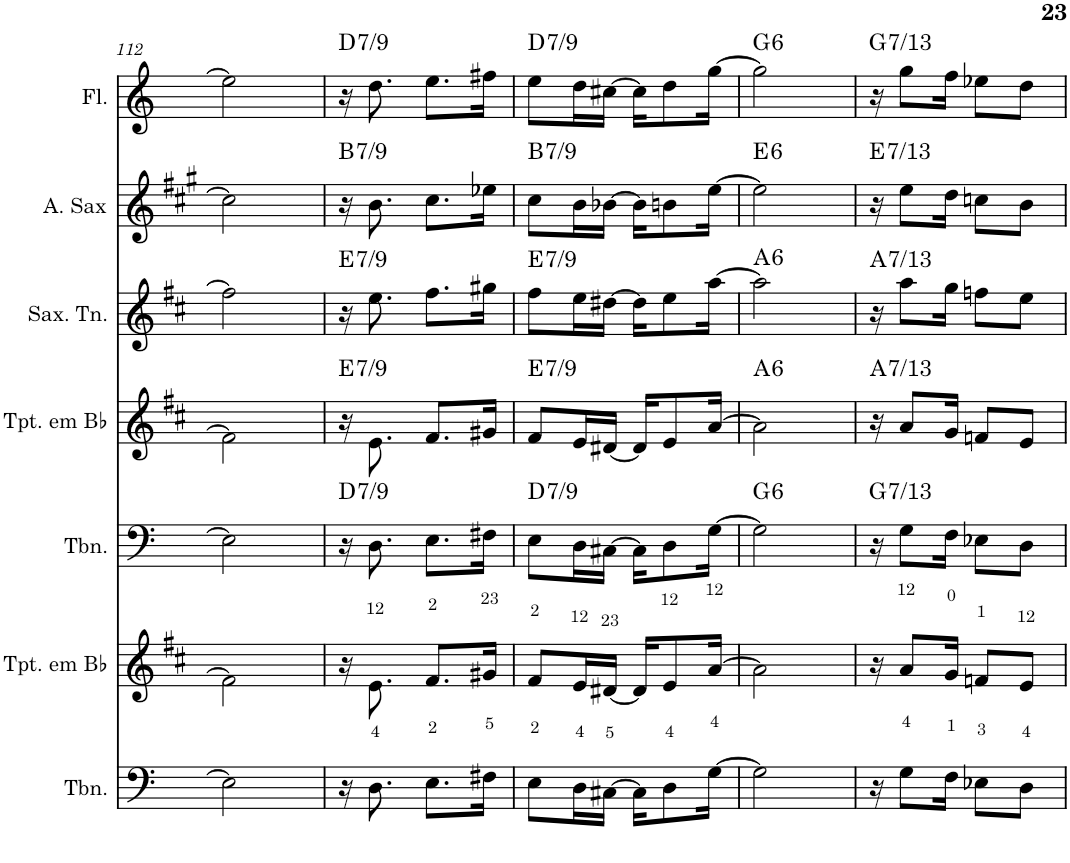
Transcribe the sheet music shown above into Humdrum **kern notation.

**kern	**kern	**kern	**harte	**kern	**harte	**kern	**harte	**kern	**harte	**kern	**harte
*part7	*part6	*part5	*part5	*part4	*part4	*part3	*part3	*part2	*part2	*part1	*part1
*staff7	*staff6	*staff5	*	*staff4	*	*staff3	*	*staff2	*	*staff1	*
*I"Trombone	*I"Trompete em Bb	*I"Trombone	*	*I"Trompete em Bb	*	*I"Saxofone Tenor	*	*I"Saxofone Alto	*	*I"Flauta Transversal	*
*I'Tbn.	*I'Tpt. em Bb	*I'Tbn.	*	*I'Tpt. em Bb	*	*I'Sax. Tn.	*	*	*	*I'Fl.	*
!!LO:PB:g=z
*clefF4	*clefG2	*clefF4	*	*clefG2	*	*clefG2	*	*clefG2	*	*clefG2	*
*	*Trd1c2	*	*	*Trd1c2	*	*Trd8c14	*	*Trd5c9	*	*	*
*k[]	*k[f#c#]	*k[]	*	*k[f#c#]	*	*k[f#c#]	*	*k[f#c#g#]	*	*k[]	*
*M4/4	*M4/4	*M4/4	*	*M4/4	*	*M4/4	*	*M4/4	*	*M4/4	*
=112	=112	=112	=112	=112	=112	=112	=112	=112	=112	=112	=112
2E\]	2f#\]	2E\]	.	2f#\]	.	2ff#\]	.	2cc#\]	.	2ee\]	.
=113	=113	=113	=113	=113	=113	=113	=113	=113	=113	=113	=113
!	!	!	!LO:H:kt=7/9	!	!LO:H:kt=7/9	!	!LO:H:kt=7/9	!	!LO:H:kt=7/9	!	!LO:H:kt=7/9
16r	16r	16r	D:maj	16r	E:maj	16r	E:maj	16r	B:maj	16r	D:maj
8.D\	8.e\	8.D\	.	8.e\	.	8.ee\	.	8.b\	.	8.dd\	.
8.E\L	8.f#/L	8.E\L	.	8.f#/L	.	8.ff#\L	.	8.cc#\L	.	8.ee\L	.
16F#X\Jk	16g#X/Jk	16F#X\Jk	.	16g#X/Jk	.	16gg#X\Jk	.	16ee-X\Jk	.	16ff#X\Jk	.
=114	=114	=114	=114	=114	=114	=114	=114	=114	=114	=114	=114
!	!	!	!LO:H:kt=7/9	!	!LO:H:kt=7/9	!	!LO:H:kt=7/9	!	!LO:H:kt=7/9	!	!LO:H:kt=7/9
8E\L	8f#/L	8E\L	D:maj	8f#/L	E:maj	8ff#\L	E:maj	8cc#\L	B:maj	8ee\L	D:maj
16D\L	16e/L	16D\L	.	16e/L	.	16ee\L	.	16b\L	.	16dd\L	.
[16C#X\JJ	[16d#X/JJ	[16C#X\JJ	.	[16d#X/JJ	.	[16dd#X\JJ	.	[16b-X\JJ	.	[16cc#X\JJ	.
16C#\KL]	16d#/KL]	16C#\KL]	.	16d#/KL]	.	16dd#\KL]	.	16b-\KL]	.	16cc#\KL]	.
8D\	8e/	8D\	.	8e/	.	8ee\	.	8bn\	.	8dd\	.
[16G\Jk	[16a/Jk	[16G\Jk	.	[16a/Jk	.	[16aa\Jk	.	[16ee\Jk	.	[16gg\Jk	.
=115	=115	=115	=115	=115	=115	=115	=115	=115	=115	=115	=115
!	!	!	!LO:H:kt=6	!	!LO:H:kt=6	!	!LO:H:kt=6	!	!LO:H:kt=6	!	!LO:H:kt=6
2G\]	2a\]	2G\]	G:maj6	2a\]	A:maj6	2aa\]	A:maj6	2ee\]	E:maj6	2gg\]	G:maj6
=116	=116	=116	=116	=116	=116	=116	=116	=116	=116	=116	=116
!	!	!	!LO:H:kt=7/13	!	!LO:H:kt=7/13	!	!LO:H:kt=7/13	!	!LO:H:kt=7/13	!	!LO:H:kt=7/13
16r	16r	16r	G:maj	16r	A:maj	16r	A:maj	16r	E:maj	16r	G:maj
8G\L	8a/L	8G\L	.	8a/L	.	8aa\L	.	8ee\L	.	8gg\L	.
16F\Jk	16g/Jk	16F\Jk	.	16g/Jk	.	16gg\Jk	.	16dd\Jk	.	16ff\Jk	.
8E-X\L	8fn/L	8E-X\L	.	8fn/L	.	8ffn\L	.	8ccn\L	.	8ee-X\L	.
8D\J	8e/J	8D\J	.	8e/J	.	8ee\J	.	8b\J	.	8dd\J	.
=	=	=	=	=	=	=	=	=	=	=	=
*-	*-	*-	*-	*-	*-	*-	*-	*-	*-	*-	*-
